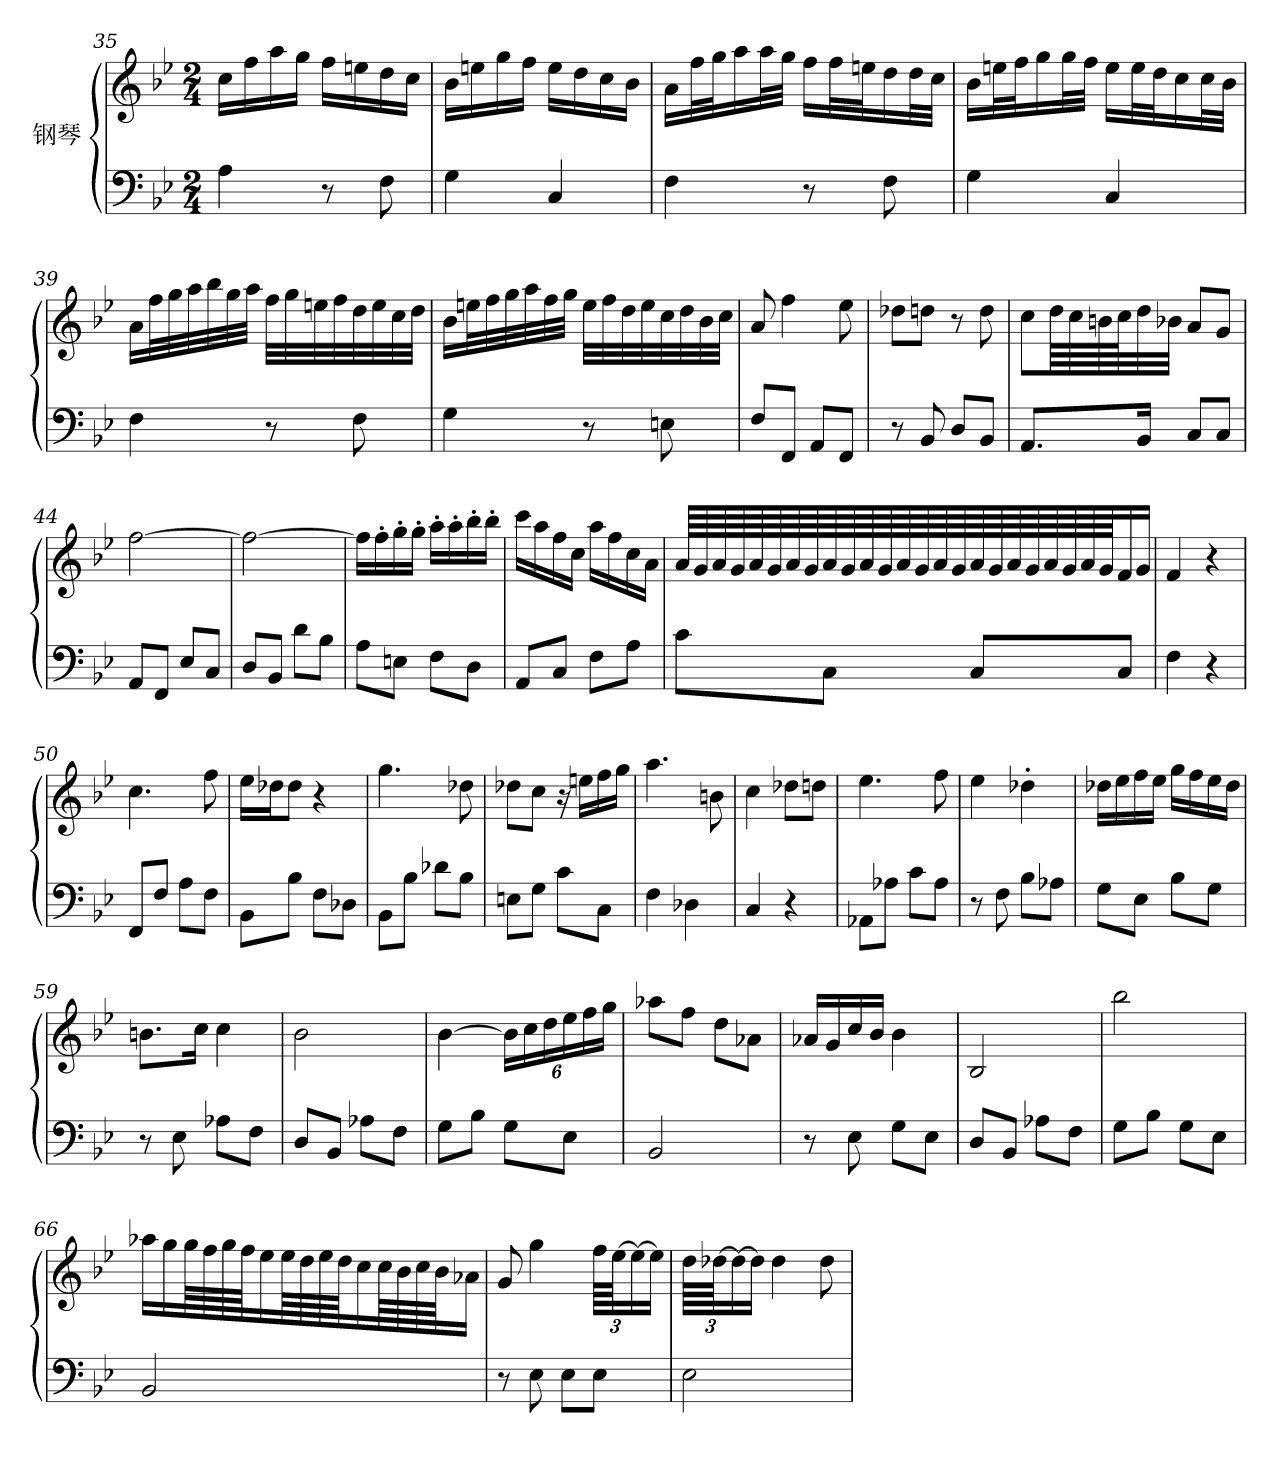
**kern	**kern
*part2	*part1
*staff2	*staff1
*I"钢琴	*I"钢琴
*clefF4	*clefG2
*k[b-e-]	*k[b-e-]
*M2/4	*M2/4
=35	=35
4A\	16cc\LL
.	16ff\
.	16aa\
.	16gg\JJ
8r	16ff\LL
.	16een\
8F\	16dd\
.	16cc\JJ
!!LO:LB:g=z
=36	=36
4G\	16b-\LL
.	16een\
.	16gg\
.	16ff\JJ
4C/	16ee\LL
.	16dd\
.	16cc\
.	16b-\JJ
=37	=37
4F\	16a\LL
.	32ff\L
.	32gg\J
.	16aa\
.	32aa\L
.	32gg\JJJ
8r	16ff\LL
.	32ff\L
.	32een\J
8F\	16dd\
.	32dd\L
.	32cc\JJJ
=38	=38
4G\	16b-\LL
.	32een\L
.	32ff\J
.	16gg\
.	32gg\L
.	32ff\JJJ
4C/	16ee\LL
.	32ee\L
.	32dd\J
.	16cc\
.	32cc\L
.	32b-\JJJ
!!LO:LB:g=z
=39	=39
4F\	16a\LL
.	32ff\L
.	32gg\
.	32aa\
.	32bb-\
.	32gg\
.	32aa\JJJ
8r	32ff\LLL
.	32gg\
.	32een\
.	32ff\
8F\	32dd\
.	32ee\
.	32cc\
.	32dd\JJJ
=40	=40
4G\	16b-\LL
.	32een\L
.	32ff\
.	32gg\
.	32aa\
.	32ff\
.	32gg\JJJ
8r	32ee\LLL
.	32ff\
.	32dd\
.	32ee\
8En\	32cc\
.	32dd\
.	32b-\
.	32cc\JJJ
=41	=41
8F/L	8a/
8FF/J	4ff\
8AA/L	.
8FF/J	8ee-\
=42	=42
8r	8dd-X\L
8BB-/	8ddn\J
8D/L	8r
8BB-/J	8dd\
!!LO:PB:g=z
=43	=43
8.AA/L	8cc\L
.	64dd\LLL
.	64cc\
.	64bn\
.	64cc\J
16BB-/Jk	32dd\
.	32b-X\JJJ
8C/L	8a/L
8C/J	8g/J
=44	=44
8AA/L	[2ff\
8FF/J	.
8E-/L	.
8C/J	.
=45	=45
8D/L	2ff\_
8BB-/J	.
8d\L	.
8B-\J	.
=46	=46
8A\L	16ff\LL]
.	16ff'\
8En\J	16gg'\
.	16gg'\JJ
8F\L	16aa'\LL
.	16aa'\
8D\J	16bb-'\
.	16bb-'\JJ
=47	=47
8AA/L	16ccc\LL
.	16aa\
8C/J	16ff\
.	16cc\JJ
8F\L	16aa\LL
.	16ff\
8A\J	16cc\
.	16a\JJ
!!LO:LB:g=z
=48	=48
8c\L	64a/LLLL
.	64g/
.	64a/
.	64g/
.	64a/
.	64g/
.	64a/
.	64g/
8C\J	64a/
.	64g/
.	64a/
.	64g/
.	64a/
.	64g/
.	64a/
.	64g/
8C/L	64a/
.	64g/
.	64a/
.	64g/
.	64a/
.	64g/
.	64a/
.	64g/JJ
8C/J	16f/
.	16g/JJ
=49	=49
4F\	4f/
4r	4r
=50	=50
8FF/L	4.cc\
8F/J	.
8A\L	.
8F\J	8ff\
=51	=51
8BB-\L	16ee-\LL
.	16dd-X\J
8B-\J	8dd-\J
8F\L	4r
8D-X\J	.
!!LO:LB:g=z
=52	=52
8BB-\L	4.gg\
8B-\J	.
8d-X\L	.
8B-\J	8dd-X\
=53	=53
8En\L	8dd-X\L
8G\J	8cc\J
8c\L	16r
.	16een\LL
8C\J	16ff\
.	16gg\JJ
=54	=54
4F\	4.aa\
4D-X\	.
.	8bn\
=55	=55
4C/	4cc\
4r	8dd-X\L
.	8ddn\J
=56	=56
8AA-X\L	4.ee-\
8A-X\J	.
8c\L	.
8A-\J	8ff\
=57	=57
8r	4ee-\
8F\	.
8B-\L	4dd-X'\
8A-X\J	.
=58	=58
8G\L	16dd-X\LL
.	16ee-\
8E-\J	16ff\
.	16ee-\JJ
8B-\L	16gg\LL
.	16ff\
8G\J	16ee-\
.	16dd-\JJ
!!LO:LB:g=z
=59	=59
8r	8.bn\L
8E-\	.
.	16cc\Jk
8A-X\L	4cc\
8F\J	.
=60	=60
8D/L	2b-\
8BB-/J	.
8A-X\L	.
8F\J	.
=61	=61
8G\L	[4b-\
8B-\J	.
*	*Xbrackettup
8G\L	24b-\LL]
.	24cc\
.	24dd\
8E-\J	24ee-\
.	24ff\
.	24gg\JJ
=62	=62
2BB-/	8aa-X\L
.	8ff\J
.	8dd\L
.	8a-X\J
=63	=63
8r	16a-X/LL
.	16g/
8E-\	16cc/
.	16b-/JJ
8G\L	4b-\
8E-\J	.
=64	=64
8D/L	2B-/
8BB-/J	.
8A-X\L	.
8F\J	.
!!LO:LB:g=z
=65	=65
8G\L	2bb-\
8B-\J	.
8G\L	.
8E-\J	.
=66	=66
2BB-/	16aa-X\LL
.	16gg\
.	64gg\LL
.	64ff\
.	64gg\
.	64ff\JJ
.	16ee-\
.	64ee-\LL
.	64dd\
.	64ee-\
.	64dd\JJ
.	16cc\
.	64cc\LL
.	64b-\
.	64cc\
.	64b-\JJ
.	16a-X\JJ
=67	=67
8r	8g/
8E-\	4gg\
8E-\L	.
8E-\J	96ff\LLLL
.	[96ee-\JJ
.	24ee-\_
.	16ee-\JJ]
=68	=68
2E-\	96dd\LLLL
.	[96dd-X\JJ
.	24dd-\_
.	16dd-\JJ]
.	4dd-\
.	8dd-\
=	=
*-	*-
